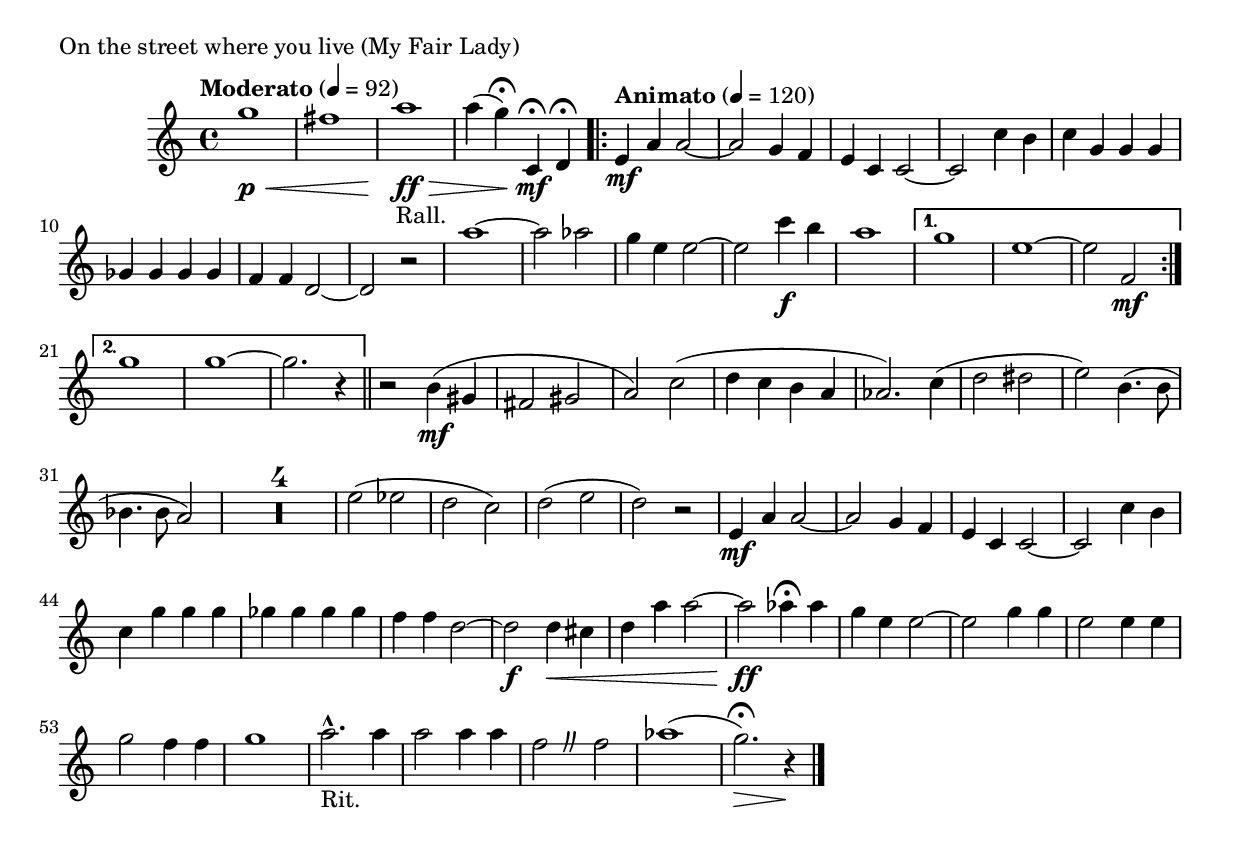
\version "2.18.0"
% When ready to include in collection: 1. Comment out paper.
% 				       2. Create include file of relative and
%					  header.
#(allow-volta-hook "||")
%Comment out from here"
%{
#(ly:set-option 'point-and-click #t)
#(set-default-paper-size "a4" 'portrait)
#(set-global-staff-size 18) % set staff-size when ready to print

\include "Marsch_format.ly"

%...to here
%}
  \score {

    % Svenska Polisens Marscher: 1. On the street where you live   
    \relative c'' { 
    	    \key c \major \time 4/4 
    	    \tempo 
            	\markup {\bold "Moderato"}
		4 = 92
	    \override BreathingSign.text = \markup
	    	{ \musicglyph #"scripts.caesura.curved" }
    	    \compressFullBarRests
    	    \set Score.markFormatter = #format-mark-box-letters
    	    g'1\p\< |fis |a\ff\> _\markup {Rall.} |a4 (g\fermata) c,,\mf\fermata
    	    d\fermata
    	    
    	    \repeat volta 2 {
    	    \tempo \markup {\bold Animato} 4 = 120
    	    e4\mf a a2~ |a g4 f |e c c2~ |c2 c'4 b |c g g g |ges ges ges ges
	    f f d2~ |d r |a''1~ |a2 aes |g4 e e2~ |e c'4\f b |a1 }
	    \alternative {
	    	    {g1 |e~ |e2 f,\mf}
	    	    {g'1 |g~ |g2. r4 \bar "||"}
	    }
	    r2 b,4\mf (gis |fis2 gis |a) c ( |d4 c b a |aes2.) c4 ( |d2 dis
	    e) b4. (b8 |bes4. bes8 a2) |R1*4 |e'2 (ees |d c) |d ( e |d) r
	    e,4\mf a a2~ |a g4 f |e c c2~ |c c'4 b |c g' g g |ges ges ges ges
	    f f d2~ |d\f d4\< cis |d a' a2~ |a\ff aes4\fermata aes |g e e2~
	    e g4 g |e2 e4 e |g2 f4 f |g1 |a2.^^_\markup {Rit.} a4 |a2 a4 a
	    f2 \breathe f |aes1 ( |g2.\>\fermata) r4\! \bar "|."
    }%end relative
    \header {
    	    piece = "On the street where you live (My Fair Lady)"
    	    composer = "Frederick Loewe"
    	}
    	\layout {ragged-last = ##t
    	}
  }%end score
